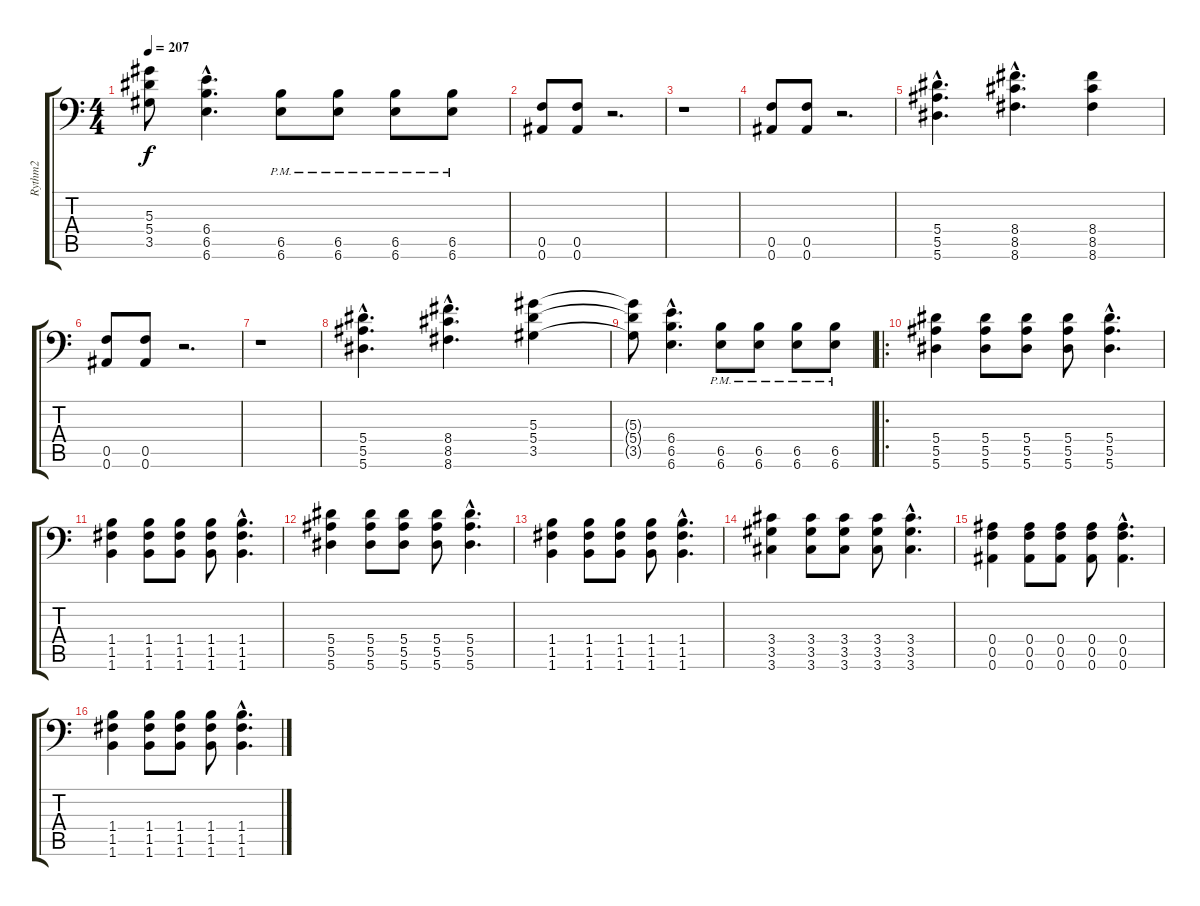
\track ("Rythm2" "Rythm2") {instrument distortionguitar}
\staff {score tabs}
\tuning (C4 G3 Eb3 Bb2 F2 Bb1) {hide}
\ts (4 4)
\tempo 207
\clef f4
\ks c
(5.3{t} 5.4{t} 3.5{t}).8{dy f} (6.4{hac} 6.5{hac} 6.6{hac}).4{d} (6.5{pm} 6.6).8 (6.5{pm} 6.6).8 (6.5{pm} 6.6).8 (6.5{pm} 6.6).8 |
(0.5 0.6).8 (0.5 0.6).8 r.2{d} |
r.1 |
(0.5 0.6).8 (0.5 0.6).8 r.2{d} |
(5.4{hac} 5.5{hac} 5.6{hac}).4{d} (8.4{hac} 8.5{hac} 8.6{hac}).4{d} (8.4 8.5 8.6).4 |
(0.5 0.6).8 (0.5 0.6).8 r.2{d} |
r.1 |
(5.4{hac} 5.5{hac} 5.6{hac}).4{d} (8.4{hac} 8.5{hac} 8.6{hac}).4{d} (5.3 5.4 3.5).4 |
(5.3{t} 5.4{t} 3.5{t}).8 (6.4{hac} 6.5{hac} 6.6{hac}).4{d} (6.5{pm} 6.6).8 (6.5{pm} 6.6).8 (6.5{pm} 6.6).8 (6.5{pm} 6.6).8 |
\ro
(5.4 5.5 5.6).4 (5.4 5.5 5.6).8 (5.4 5.5 5.6).8 (5.4 5.5 5.6).8 (5.4{hac} 5.5{hac} 5.6{hac}).4{d} |
(1.4 1.5 1.6).4 (1.4 1.5 1.6).8 (1.4 1.5 1.6).8 (1.4 1.5 1.6).8 (1.4{hac} 1.5{hac} 1.6{hac}).4{d} |
(5.4 5.5 5.6).4 (5.4 5.5 5.6).8 (5.4 5.5 5.6).8 (5.4 5.5 5.6).8 (5.4{hac} 5.5{hac} 5.6{hac}).4{d} |
(1.4 1.5 1.6).4 (1.4 1.5 1.6).8 (1.4 1.5 1.6).8 (1.4 1.5 1.6).8 (1.4{hac} 1.5{hac} 1.6{hac}).4{d} |
(3.4 3.5 3.6).4 (3.4 3.5 3.6).8 (3.4 3.5 3.6).8 (3.4 3.5 3.6).8 (3.4{hac} 3.5{hac} 3.6{hac}).4{d} |
(0.4 0.5 0.6).4 (0.4 0.5 0.6).8 (0.4 0.5 0.6).8 (0.4 0.5 0.6).8 (0.4{hac} 0.5{hac} 0.6{hac}).4{d} |
(1.4 1.5 1.6).4 (1.4 1.5 1.6).8 (1.4 1.5 1.6).8 (1.4 1.5 1.6).8 (1.4{hac} 1.5{hac} 1.6{hac}).4{d}
